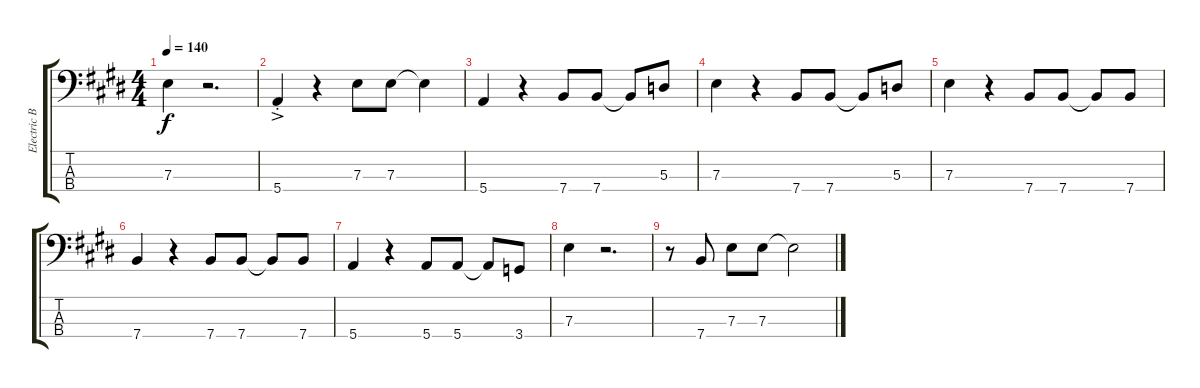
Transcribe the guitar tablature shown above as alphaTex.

\track ("Electric Bass" "Electric B") {instrument electricbassfinger}
\staff {score tabs}
\tuning (G2 D2 A1 E1) {hide}
\ts (4 4)
\tempo 140
\clef f4
\ks e
7.3.4{dy f} r.2{d} |
5.4{ac st}.4 r.4 7.3.8 7.3.8 7.3{t}.4 |
5.4.4 r.4 7.4.8 7.4.8 7.4{t}.8 5.3.8 |
7.3.4 r.4 7.4.8 7.4.8 7.4{t}.8 5.3.8 |
7.3.4 r.4 7.4.8 7.4.8 7.4{t}.8 7.4.8 |
7.4.4 r.4 7.4.8 7.4.8 7.4{t}.8 7.4.8 |
5.4.4 r.4 5.4.8 5.4.8 5.4{t}.8 3.4.8 |
7.3.4 r.2{d} |
r.8 7.4.8 7.3.8 7.3.8 7.3{t}.2
